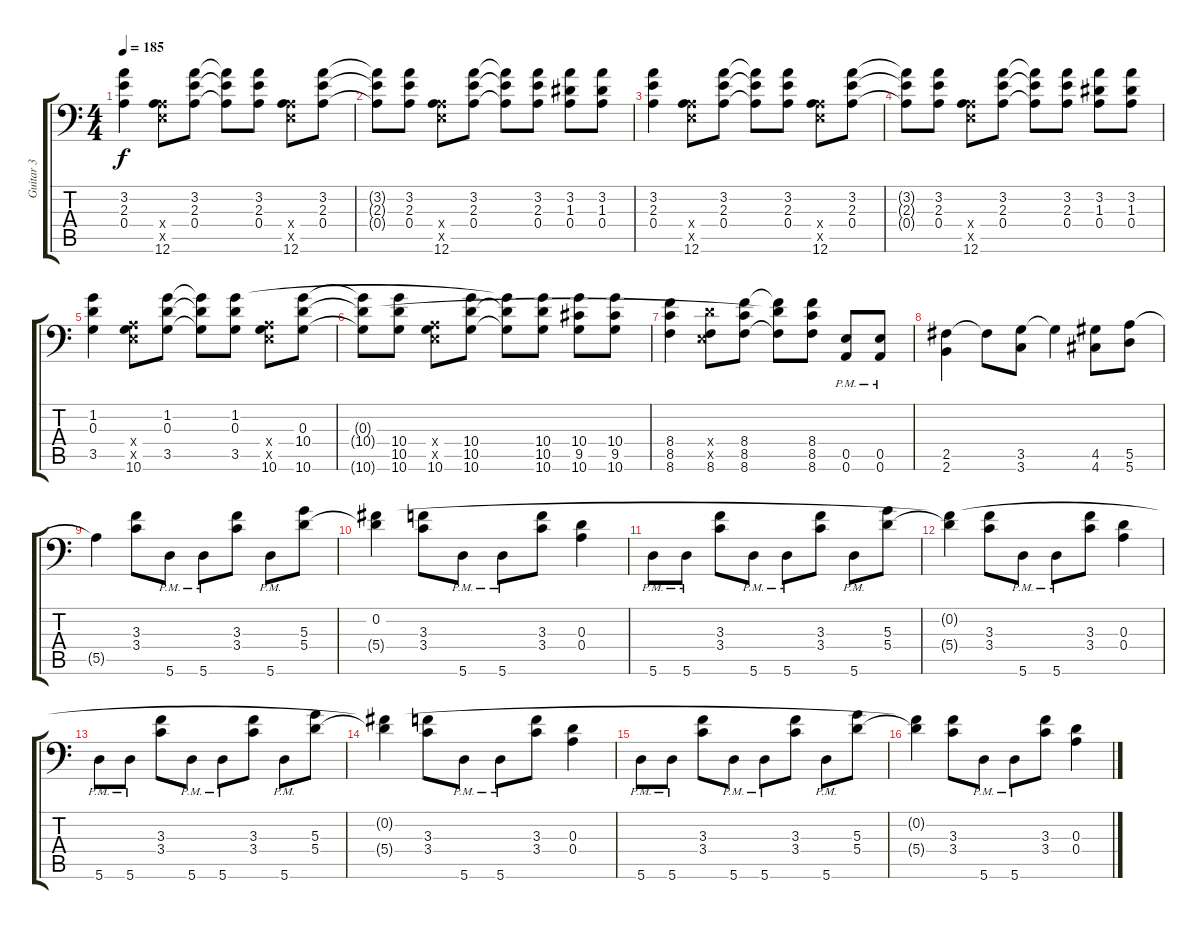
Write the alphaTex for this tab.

\track ("Guitar 3" "Guitar 3") {instrument distortionguitar}
\staff {score tabs}
\tuning (B3 Gb3 D3 A2 E2 A1) {hide}
\ts (4 4)
\tempo 185
\clef f4
\ks c
(3.2 2.3 0.4).4{dy f} (0.4{x} 0.5{x} 12.6).8 (3.2 2.3 0.4).8 (3.2{t} 2.3{t} 0.4{t}).8 (3.2 2.3 0.4).8 (0.4{x} 0.5{x} 12.6).8 (3.2 2.3 0.4).8 |
(3.2{t} 2.3{t} 0.4{t}).8 (3.2 2.3 0.4).8 (0.4{x} 0.5{x} 12.6).8 (3.2 2.3 0.4).8 (3.2{t} 2.3{t} 0.4{t}).8 (3.2 2.3 0.4).8 (3.2 1.3 0.4).8 (3.2 1.3 0.4).8 |
(3.2 2.3 0.4).4 (0.4{x} 0.5{x} 12.6).8 (3.2 2.3 0.4).8 (3.2{t} 2.3{t} 0.4{t}).8 (3.2 2.3 0.4).8 (0.4{x} 0.5{x} 12.6).8 (3.2 2.3 0.4).8 |
(3.2{t} 2.3{t} 0.4{t}).8 (3.2 2.3 0.4).8 (0.4{x} 0.5{x} 12.6).8 (3.2 2.3 0.4).8 (3.2{t} 2.3{t} 0.4{t}).8 (3.2 2.3 0.4).8 (3.2 1.3 0.4).8 (3.2 1.3 0.4).8 |
(1.2 0.3 3.5).4 (0.4{x} 0.5{x} 10.6).8 (1.2 0.3 3.5).8 (1.2{t} 0.3{t} 3.5{t}).8 (1.2 0.3 3.5).8 (0.4{x} 0.5{x} 10.6).8 (0.3 10.4 10.6).8 |
(0.3{t} 10.4{t} 10.6{t}).8 (10.4 10.5 10.6).8 (0.4{x} 0.5{x} 10.6).8 (10.4 10.5 10.6).8 (1.2{t} 10.5{t} 10.6{t}).8 (10.4 10.5 10.6).8 (10.4 9.5 10.6).8 (10.4 9.5 10.6).8 |
(8.4 8.5 8.6).4 (5.4{x} 0.5{x} 8.6).8 (8.4 8.5 8.6).8 (0.3{t} 8.4{t} 8.6{t}).8 (8.4 8.5 8.6).8 (0.5{pm} 0.6{pm}).8 (0.5{pm} 0.6{pm}).8 |
(2.5 2.6).4 2.5{t}.8 (3.5 3.6).8 3.5{t}.4 (4.5 4.6).8 (5.5 5.6).8 |
5.5{t}.4 (3.3 3.4).8 5.6{pm}.8 5.6{pm}.8 (3.3 3.4).8 5.6{pm}.8 (5.3 5.4).8 |
(0.2 5.4{t}).4 (3.3 3.4).8 5.6{pm}.8 5.6{pm}.8 (3.3 3.4).8 (0.3 0.4).4 |
5.6{pm}.8 5.6{pm}.8 (3.3 3.4).8 5.6{pm}.8 5.6{pm}.8 (3.3 3.4).8 5.6{pm}.8 (5.3 5.4).8 |
(0.2{t} 5.4{t}).4 (3.3 3.4).8 5.6{pm}.8 5.6{pm}.8 (3.3 3.4).8 (0.3 0.4).4 |
5.6{pm}.8 5.6{pm}.8 (3.3 3.4).8 5.6{pm}.8 5.6{pm}.8 (3.3 3.4).8 5.6{pm}.8 (5.3 5.4).8 |
(0.2{t} 5.4{t}).4 (3.3 3.4).8 5.6{pm}.8 5.6{pm}.8 (3.3 3.4).8 (0.3 0.4).4 |
5.6{pm}.8 5.6{pm}.8 (3.3 3.4).8 5.6{pm}.8 5.6{pm}.8 (3.3 3.4).8 5.6{pm}.8 (5.3 5.4).8 |
(0.2{t} 5.4{t}).4 (3.3 3.4).8 5.6{pm}.8 5.6{pm}.8 (3.3 3.4).8 (0.3 0.4).4
